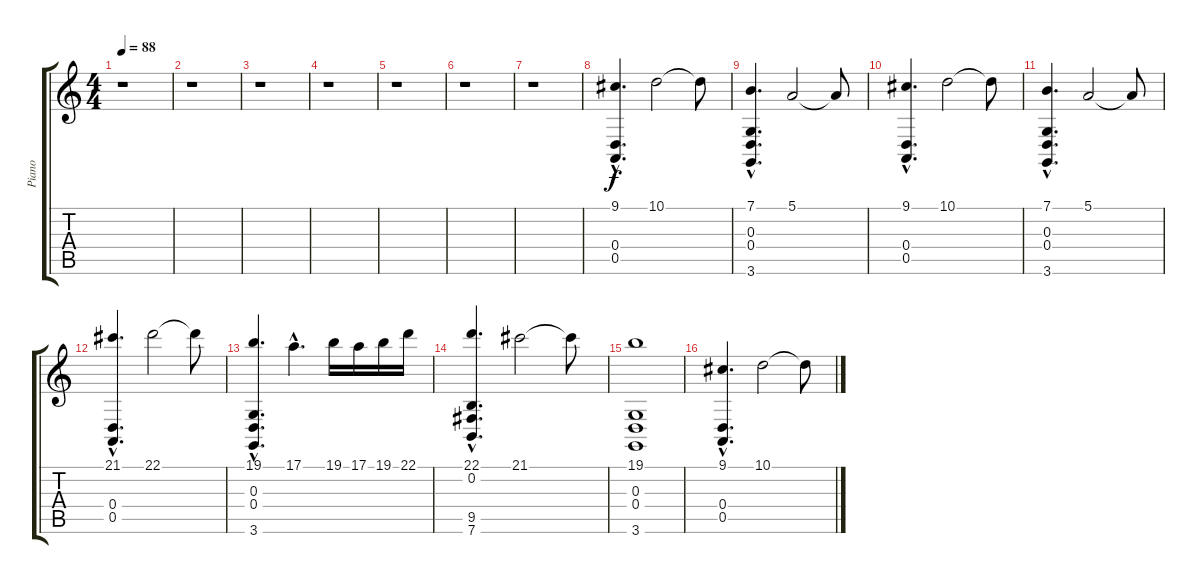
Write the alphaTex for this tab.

\track ("Piano" "Piano") {instrument stringensemble1}
\staff {score tabs}
\tuning (E4 B3 G3 D3 A2 E2) {hide}
\ts (4 4)
\tempo 88
\clef g2
\ks c
r.1{dy f} |
r.1 |
r.1 |
r.1 |
r.1 |
r.1 |
r.1 |
(9.1{hac} 0.4 0.5).4{d instrument stringensemble1} 10.1.2 10.1{t}.8 |
(7.1{hac} 0.3 0.4 3.6).4{d} 5.1.2 5.1{t}.8 |
(9.1{hac} 0.4 0.5).4{d} 10.1.2 10.1{t}.8 |
(7.1{hac} 0.3 0.4 3.6).4{d} 5.1.2 5.1{t}.8 |
(21.1{hac} 0.4 0.5).4{d} 22.1.2 22.1{t}.8 |
(19.1{hac} 0.3 0.4 3.6).4{d} 17.1{hac}.4{d} 19.1.16 17.1.16 19.1.16 22.1.16 |
(22.1{hac} 0.2 9.5 7.6).4{d} 21.1.2 21.1{t}.8 |
(19.1 0.3 0.4 3.6).1 |
(9.1{hac} 0.4 0.5).4{d} 10.1.2 10.1{t}.8
